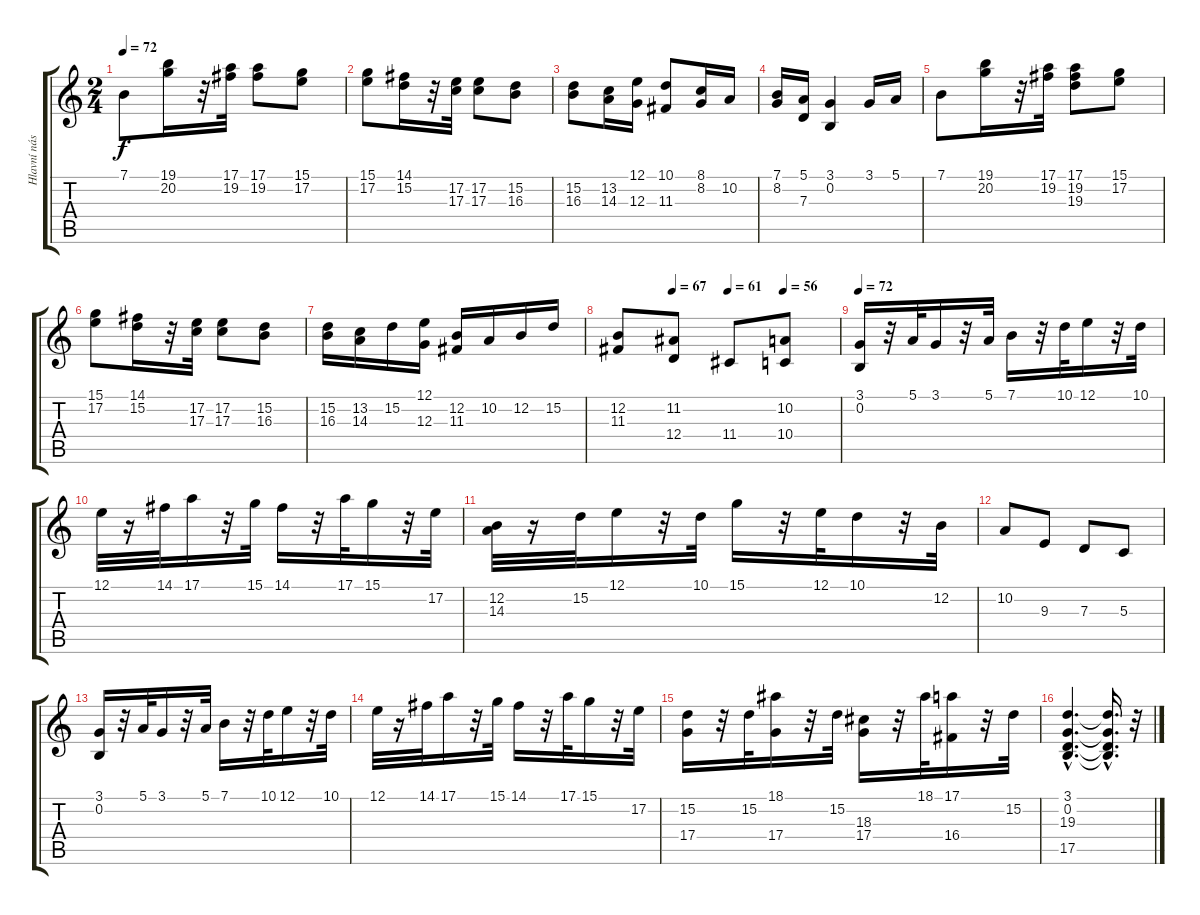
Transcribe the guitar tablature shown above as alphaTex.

\track ("Hlavní nástroje" "Hlavní nás") {instrument stringensemble1}
\staff {score tabs}
\tuning (E4 B3 G3 D3 A2 E2) {hide}
\ts (2 4)
\tempo 72
\clef g2
\ks c
7.1.8{dy f} (19.1 20.2).16 r.32 (17.1 19.2).32 (17.1 19.2).8 (15.1 17.2).8 |
(15.1 17.2).8 (14.1 15.2).16 r.32 (17.2 17.3).32 (17.2 17.3).8 (15.2 16.3).8 |
(15.2 16.3).8 (13.2 14.3).16 (12.1 12.3).16 (10.1 11.3).8 (8.1 8.2).16 10.2.16 |
(7.1 8.2).16 (5.1 7.3).16 (3.1 0.2).4 3.1.16 5.1.16 |
7.1.8 (19.1 20.2).16 r.32 (17.1 19.2).32 (17.1 19.2 19.3).8 (15.1 17.2).8 |
(15.1 17.2).8 (14.1 15.2).16 r.32 (17.2 17.3).32 (17.2 17.3).8 (15.2 16.3).8 |
(15.2 16.3).16 (13.2 14.3).16 15.2.16 (12.1 12.3).16 (12.2 11.3).16 10.2.16 12.2.16 15.2.16 |
\tempo (67 0.25)
\tempo (61 0.5)
\tempo (56 0.75)
(12.2 11.3).8 (11.2 12.4).8 11.4.8 (10.2 10.4).8 |
\tempo 72
(3.1 0.2).16 r.32 5.1.32 3.1.16 r.32 5.1.32 7.1.16 r.32 10.1.32 12.1.16 r.32 10.1.32 |
12.1.32 r.16 14.1.32 17.1.16 r.32 15.1.32 14.1.16 r.32 17.1.32 15.1.16 r.32 17.2.32 |
(12.2 14.3).32 r.16 15.2.32 12.1.16 r.32 10.1.32 15.1.16 r.32 12.1.32 10.1.16 r.32 12.2.32 |
10.2.8 9.3.8 7.3.8 5.3.8 |
(3.1 0.2).16 r.32 5.1.32 3.1.16 r.32 5.1.32 7.1.16 r.32 10.1.32 12.1.16 r.32 10.1.32 |
12.1.32 r.16 14.1.32 17.1.16 r.32 15.1.32 14.1.16 r.32 17.1.32 15.1.16 r.32 17.2.32 |
(15.2 17.4).16 r.32 15.2.32 (18.1 17.4).16 r.32 15.2.32 (18.3 17.4).16 r.32 18.1.32 (17.1 16.4).16 r.32 15.2.32 |
(3.1{hac} 0.2{hac} 19.3{hac} 17.5{hac}).4{d} (3.1{hac t} 0.2{hac t} 19.3{hac t} 17.5{hac t}).16{d} r.32
